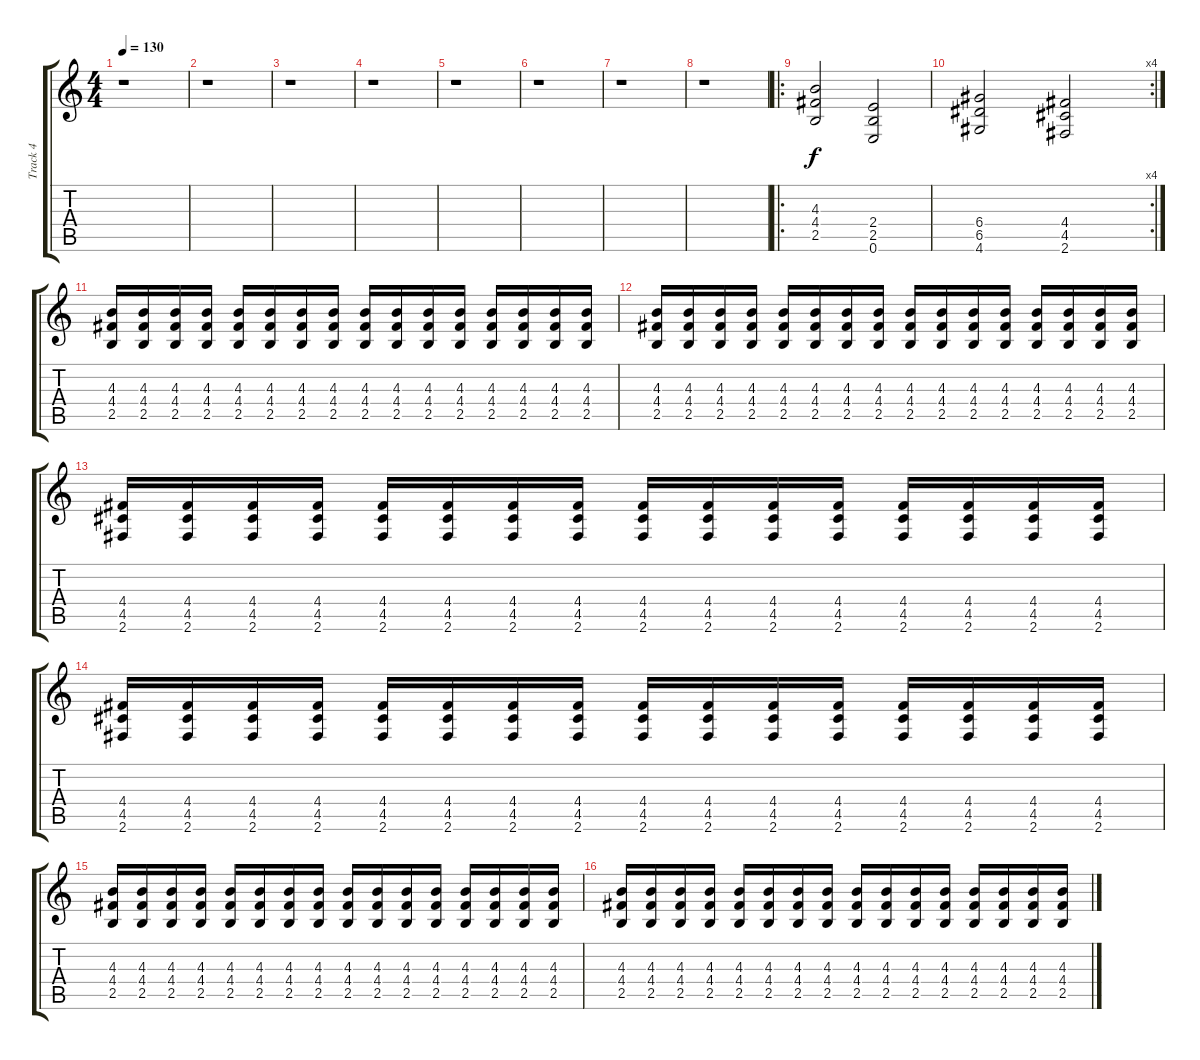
\track ("Track 4" "Track 4") {instrument electricguitarclean}
\staff {score tabs}
\tuning (E4 B3 G3 D3 A2 E2) {hide}
\ts (4 4)
\tempo 130
\clef g2
\ks c
r.1{dy f} |
r.1 |
r.1 |
r.1 |
r.1 |
r.1 |
r.1 |
r.1 |
\ro
(4.3 4.4 2.5).2 (2.4 2.5 0.6).2 |
\rc 4
(6.4 6.5 4.6).2 (4.4 4.5 2.6).2 |
(4.3 4.4 2.5).16 (4.3 4.4 2.5).16 (4.3 4.4 2.5).16 (4.3 4.4 2.5).16 (4.3 4.4 2.5).16 (4.3 4.4 2.5).16 (4.3 4.4 2.5).16 (4.3 4.4 2.5).16 (4.3 4.4 2.5).16 (4.3 4.4 2.5).16 (4.3 4.4 2.5).16 (4.3 4.4 2.5).16 (4.3 4.4 2.5).16 (4.3 4.4 2.5).16 (4.3 4.4 2.5).16 (4.3 4.4 2.5).16 |
(4.3 4.4 2.5).16 (4.3 4.4 2.5).16 (4.3 4.4 2.5).16 (4.3 4.4 2.5).16 (4.3 4.4 2.5).16 (4.3 4.4 2.5).16 (4.3 4.4 2.5).16 (4.3 4.4 2.5).16 (4.3 4.4 2.5).16 (4.3 4.4 2.5).16 (4.3 4.4 2.5).16 (4.3 4.4 2.5).16 (4.3 4.4 2.5).16 (4.3 4.4 2.5).16 (4.3 4.4 2.5).16 (4.3 4.4 2.5).16 |
(4.4 4.5 2.6).16 (4.4 4.5 2.6).16 (4.4 4.5 2.6).16 (4.4 4.5 2.6).16 (4.4 4.5 2.6).16 (4.4 4.5 2.6).16 (4.4 4.5 2.6).16 (4.4 4.5 2.6).16 (4.4 4.5 2.6).16 (4.4 4.5 2.6).16 (4.4 4.5 2.6).16 (4.4 4.5 2.6).16 (4.4 4.5 2.6).16 (4.4 4.5 2.6).16 (4.4 4.5 2.6).16 (4.4 4.5 2.6).16 |
(4.4 4.5 2.6).16 (4.4 4.5 2.6).16 (4.4 4.5 2.6).16 (4.4 4.5 2.6).16 (4.4 4.5 2.6).16 (4.4 4.5 2.6).16 (4.4 4.5 2.6).16 (4.4 4.5 2.6).16 (4.4 4.5 2.6).16 (4.4 4.5 2.6).16 (4.4 4.5 2.6).16 (4.4 4.5 2.6).16 (4.4 4.5 2.6).16 (4.4 4.5 2.6).16 (4.4 4.5 2.6).16 (4.4 4.5 2.6).16 |
(4.3 4.4 2.5).16 (4.3 4.4 2.5).16 (4.3 4.4 2.5).16 (4.3 4.4 2.5).16 (4.3 4.4 2.5).16 (4.3 4.4 2.5).16 (4.3 4.4 2.5).16 (4.3 4.4 2.5).16 (4.3 4.4 2.5).16 (4.3 4.4 2.5).16 (4.3 4.4 2.5).16 (4.3 4.4 2.5).16 (4.3 4.4 2.5).16 (4.3 4.4 2.5).16 (4.3 4.4 2.5).16 (4.3 4.4 2.5).16 |
(4.3 4.4 2.5).16 (4.3 4.4 2.5).16 (4.3 4.4 2.5).16 (4.3 4.4 2.5).16 (4.3 4.4 2.5).16 (4.3 4.4 2.5).16 (4.3 4.4 2.5).16 (4.3 4.4 2.5).16 (4.3 4.4 2.5).16 (4.3 4.4 2.5).16 (4.3 4.4 2.5).16 (4.3 4.4 2.5).16 (4.3 4.4 2.5).16 (4.3 4.4 2.5).16 (4.3 4.4 2.5).16 (4.3 4.4 2.5).16
